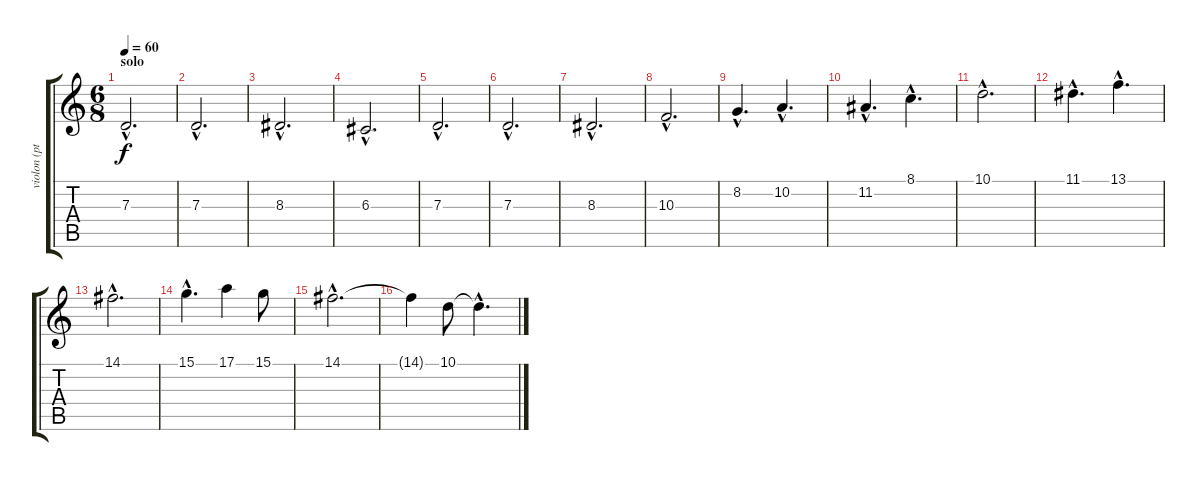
\track ("violon (ptit solo)" "violon (pt") {instrument violin}
\staff {score tabs}
\tuning (E4 B3 G3 D3 A2 E2) {hide}
\ts (6 8)
\section ("" "solo")
\tempo 60
\clef g2
\ks c
7.3{hac}.2{d dy f} |
7.3{hac}.2{d} |
8.3{hac}.2{d} |
6.3{hac}.2{d} |
7.3{hac}.2{d} |
7.3{hac}.2{d} |
8.3{hac}.2{d} |
10.3{hac}.2{d} |
8.2{hac}.4{d volume 13} 10.2{hac}.4{d} |
11.2{hac}.4{d} 8.1{hac}.4{d} |
10.1{hac}.2{d} |
11.1{hac}.4{d volume 14} 13.1{hac}.4{d} |
14.1{hac}.2{d} |
15.1{hac}.4{d} 17.1.4 15.1.8 |
14.1{hac}.2{d} |
14.1{t}.4 10.1.8 10.1{hac t}.4{d}
